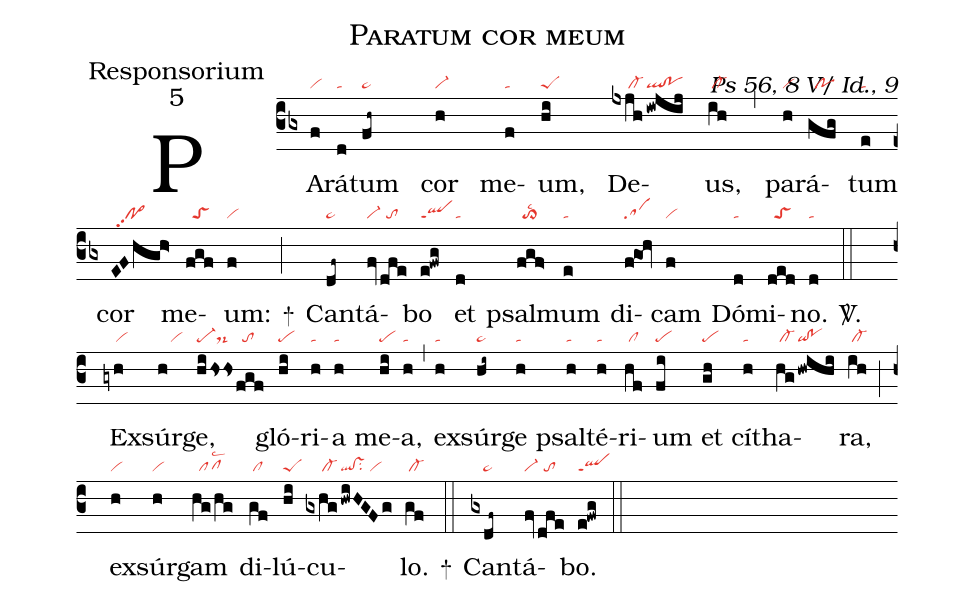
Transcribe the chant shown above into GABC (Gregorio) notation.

name:Paratum cor meum;
office-part:Responsorium;
mode:5;
commentary:Ps 56, 8 V/ Id., 9;
nabc-lines:1;
%%
(cb3)
PA(f|vi)rá(d|ta)tum(fh~|pe~) cor(h|vi-) me(f|ta)um,(hi|peS) De(jxjh|/////cl-|!iwjij|ql!po)us,(ih|/cl-) (,)
pa(h|vi)rá(gfg|//po)tum(e|ta) cor(EFhgh>|//po>pp2) me(fgf|//toS)um:(f|vi) +(;)
Can(df~|pe~)tá(fv|vi-|/dfe|//to)bo(e!fwg|qlppt1) et(d|ta) psal(fgf>|//to>lsc2)mum(e|ta) di(f!goh|sa)cam(f|vi) Dó(d|ta)mi(ded|//toS)no.(d|ta) <sp>V/</sp>. (::)
(c3) Ex(gyh|////vi)súr(h|////vi)ge,(hi|pe-|/hss|//ds-|fgf|//to) gló(hi|pe)ri(h|ta)a(h|ta) me(hi|pe)a,(h|ta) (,)
ex(h|ta)súr(hi~|pe~)ge(h|ta) psal(h|ta)té(h|ta)ri(hf|/cl)um(fi|pe) et(gh|pe) cí(h|ta)tha(hg|/cl-|!hwihi|qi!po)ra,(ih|/cl-) (;)
ex(h|vi)súr(h|vi)gam(hg/hg|//pflsc2) di(gf|/cl)lú(hi|peS)cu(gxhg|/////cl-|!hwiHGFg|ql!vssu2/vi)lo.(gf|/cl-) +(::)
Can(gxdf~|////pe~)tá(fv|vi-|/dfe|//to)bo.(e!fwg|qlppt1) (::)
